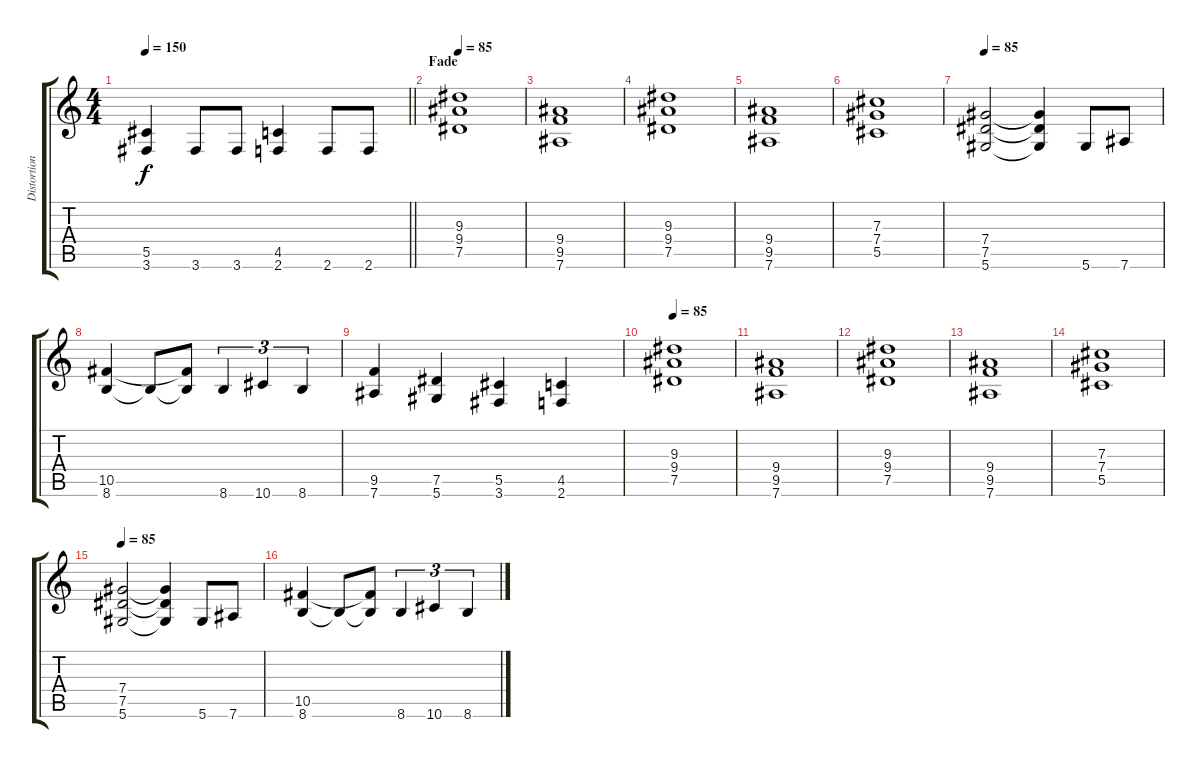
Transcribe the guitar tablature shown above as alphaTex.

\track ("Distortion G" "Distortion") {instrument overdrivenguitar}
\staff {score tabs}
\tuning (Eb4 Bb3 Gb3 Db3 Ab2 Eb2) {hide}
\ts (4 4)
\tempo 150
\clef g2
\barLineRight lightlight
\ks c
(5.5 3.6).4{dy f} 3.6.8 3.6.8 (4.5 2.6).4 2.6.8 2.6.8 |
\section ("" "Fade")
\tempo 85
(9.3 9.4 7.5).1 |
(9.4 9.5 7.6).1 |
(9.3 9.4 7.5).1 |
(9.4 9.5 7.6).1 |
(7.3 7.4 5.5).1 |
\tempo 85
(7.4 7.5 5.6).2 (7.4{t} 7.5{t} 5.6{t}).4 5.6.8 7.6.8 |
(10.5 8.6).4 8.6{t}.8 (10.5{t} 8.6{t}).8 8.6.4{tu (3 2)} 10.6.4{tu (3 2)} 8.6.4{tu (3 2)} |
(9.5 7.6).4 (7.5 5.6).4 (5.5 3.6).4 (4.5 2.6).4 |
\tempo 85
(9.3 9.4 7.5).1 |
(9.4 9.5 7.6).1 |
(9.3 9.4 7.5).1 |
(9.4 9.5 7.6).1 |
(7.3 7.4 5.5).1 |
\tempo 85
(7.4 7.5 5.6).2 (7.4{t} 7.5{t} 5.6{t}).4 5.6.8 7.6.8 |
(10.5 8.6).4 8.6{t}.8 (10.5{t} 8.6{t}).8 8.6.4{tu (3 2)} 10.6.4{tu (3 2)} 8.6.4{tu (3 2)}
